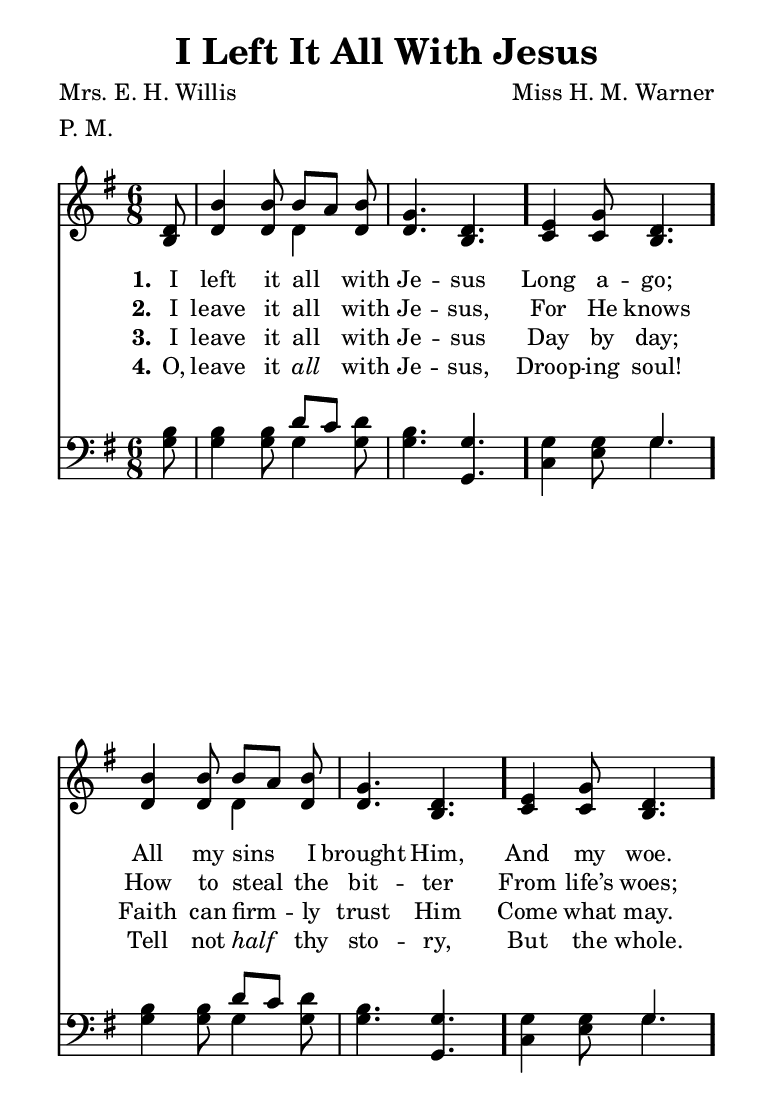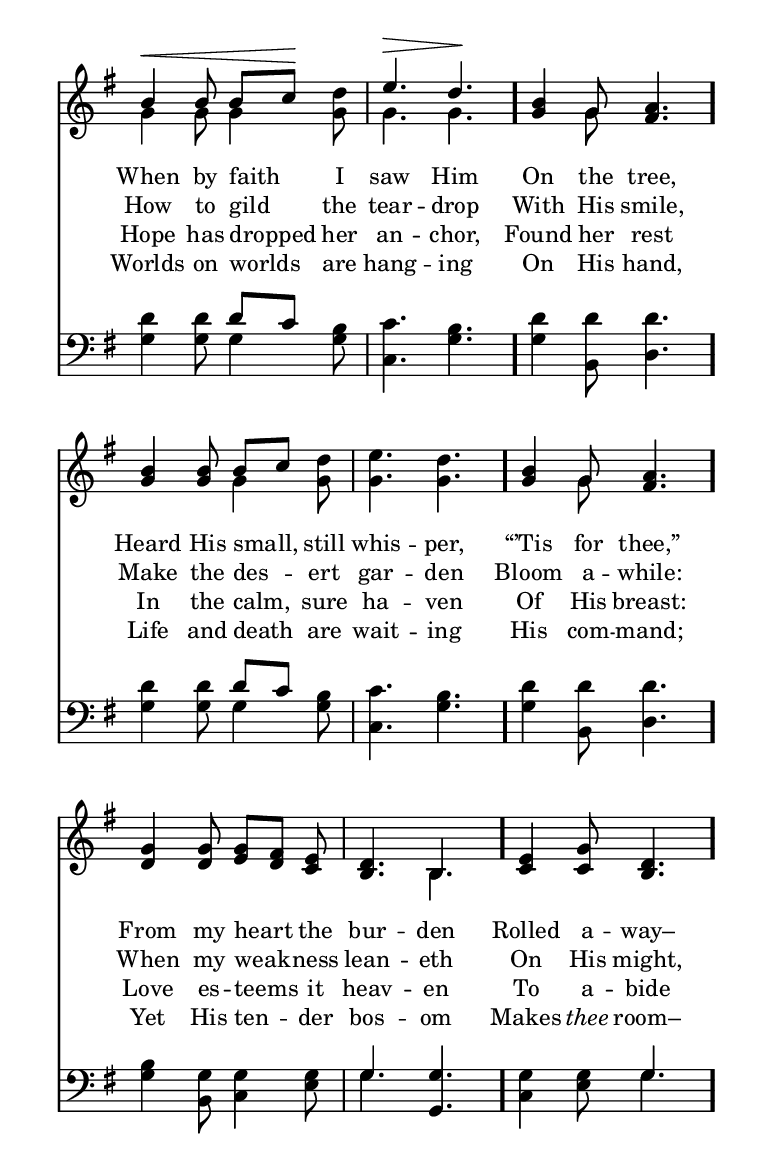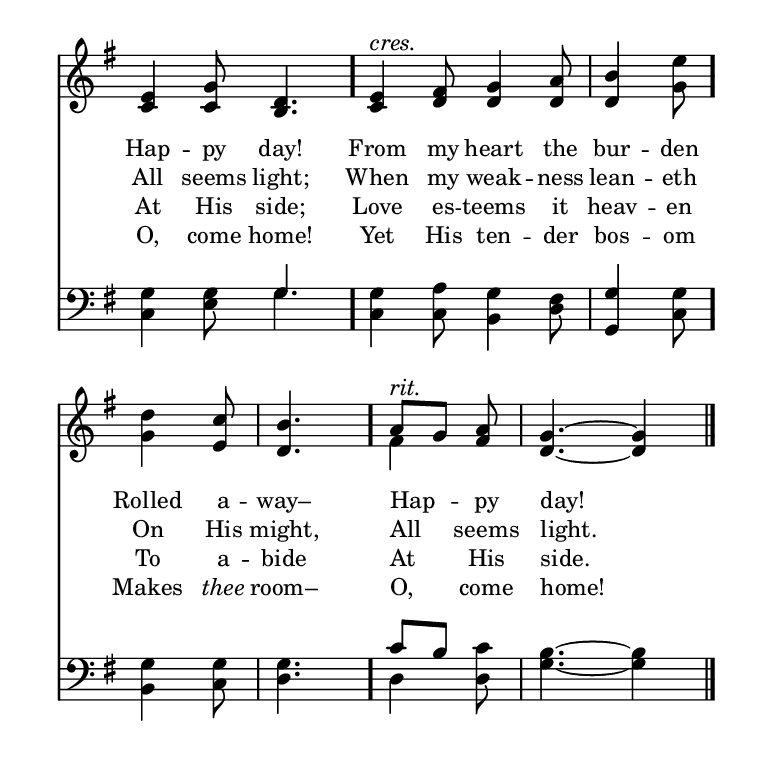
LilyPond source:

\include "common/global.ily"
\paper {
  \include "common/paper.ily"
}

\header{
  hymnnumber = "225"
  title = "I Left It All With Jesus"
  tunename = ""
  meter = "P. M."
  poet = "Mrs. E. H. Willis"
  composer = "Miss H. M. Warner"
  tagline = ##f
}

global = {
  \include "common/overrides.ily"
  \override Staff.TimeSignature.style = #'numbered
  \time 6/8
  \override Score.MetronomeMark.transparent = ##t % hide all fermata changes too
  \tempo 4=80
  \key g \major
  \partial 8
  \autoBeamOff
}

notesSoprano = {
\global
\relative c' {

  d8 | b'4 b8 b[ a] b | g4. d |
  e4 g8 d4. |
  b'4 b8 b[ a] b | g4. d |
  e4 g8 d4. |
  b'4^\< b8 b[ c]\! d | e4.^\> d\!
  b4 g8 a4. |
  b4 b8 b[ c] d | e4. d
  b4 g8 a4. |
  g4 g8 g[ fis] e | d4. b |
  e4 g8 d4. |
  e4 g8 d4. |
  e4^\markup{\italic cres.} fis8 g4 a8 | b4 e8
  d4 c8 | b4.
  a8^\markup{\italic rit.}[ g] a | g4. ~ g4

  \bar "|."

}
}

notesAlto = {
\global
\relative e' {

  b8 | d4 d8 d4 d8 | d4. b |
  c4 c8 b4. |
  d4 d8 d4 d8 | d4. b |
  c4 c8 b4. |
  g'4 g8 g4 g8 | g4. g |
  g4 g8 fis4. |
  g4 g8 g4 g8 | g4. g |
  g4 g8 fis4. |
  d4 d8 e8[ d] c8 | b4. b |
  c4 c8 b4. |
  c4 c8 b4. |
  c4 d8 d4 d8 | d4 g8
  g4 e8 | d4.
  fis4 fis8 | d4. ~ d4

}
}

notesTenor = {
\global
\relative a {

  b8 | b4 b8 d[ c] d | b4. g |
  g4 g8 g4. |
  b4 b8 d[ c] d | b4. g |
  g4 g8 g4. |
  d'4 d8 d[ c] b | c4. b4. |
  d4 d8 d4. |
  d4 d8 d[ c] b | c4. b4. |
  d4 d8 d4. |
  b4 g8 g4 g8 | g4. g |
  g4 g8 g4. |
  g4 g8 g4. |
  g4 a8 g4 fis8 | g4 g8
  g4 g8 | g4.
  c8[ b] c | b4. ~ b4

}
}

notesBass = {
\global
\relative f {

  g8 | g4 g8 g4 g8 | g4. g, |
  c4 e8 g4. |
  g4 g8 g4 g8 | g4. g, |
  c4 e8 g4. |
  g4 g8 g4 g8 | c,4. g' |
  g4 b,8 d4. |
  g4 g8 g4 g8 | c,4. g' |
  g4 b,8 d4. |
  g4 b,8 c4 e8 | g4. g, |
  c4 e8 g4. |
  c,4 e8 g4. |
  c,4 c8 b4 d8 | g,4 c8
  b4 c8 | d4.
  d4 d8 | g4. ~ g4

}
}

wordsA = \lyricmode {
\set stanza = "1."

I left it all with Je -- sus \bar "."
Long a -- go; \bar "."
All my sins I brought Him, \bar "."
And my woe. \bar "."
When by faith I saw Him \bar "."
On the tree, \bar "."
Heard His small, still whis -- per, \bar "."
“’Tis for thee,” \bar "."
%{HIDE>%} From my heart the bur -- den \bar "."
Rolled a -- way– \bar "."
Hap -- py day! \bar "." %{<HIDE%}
From my heart the bur -- den \bar "."
Rolled a -- way– \bar "."
Hap -- py day! \bar "."

}

wordsB = \lyricmode {
\set stanza = "2."

I leave it all with Je -- sus,
For He knows
How to steal the bit -- ter
From life’s woes;
How to gild the tear -- drop
With His smile,
Make the des -- ert gar -- den
Bloom a -- while:
%{HIDE>%} When my weak -- ness lean -- eth
On His might,
All seems light; %{<HIDE%}
When my weak -- ness lean -- eth
On His might,
All seems light.

}

wordsC = \lyricmode {
\set stanza = "3."

I leave it all with Je -- sus
Day by day;
Faith can firm -- ly trust Him
Come what may.
Hope has dropped her an -- chor,
Found her rest
In the calm, sure ha -- ven
Of His breast:
%{HIDE>%} Love es -- teems it heav -- en
To a -- bide
At His side; %{<HIDE%}
Love es -- teems it heav -- en
To a -- bide
At His side.

}

wordsD = \lyricmode {
\set stanza = "4."

O, leave it \italicsOn all \italicsOff with Je -- sus,
Droop -- ing soul!
Tell not \italicsOn half \italicsOff thy sto -- ry,
But the whole.
Worlds on worlds are hang -- ing
On His hand,
Life and death are wait -- ing
His com -- mand;
%{HIDE>%} Yet His ten -- der bos -- om
Makes \italicsOn thee \italicsOff room–
O, come home! %{<HIDE%}
Yet His ten -- der bos -- om
Makes \italicsOn thee \italicsOff room–
O, come home!

}

\score {
  \context ChoirStaff <<
    \context Staff = upper <<
      \set Staff.autoBeaming = ##f
      \set ChoirStaff.systemStartDelimiter = #'SystemStartBar
      \set ChoirStaff.printPartCombineTexts = ##f
      \partcombine #'(2 . 9) \notesSoprano \notesAlto
      \context NullVoice = sopranos { \voiceOne << \notesSoprano >> }
      \context NullVoice = altos { \voiceTwo << \notesAlto >> }
      \context Lyrics = one   \lyricsto sopranos \wordsA
      \context Lyrics = two   \lyricsto sopranos \wordsB
      \context Lyrics = three \lyricsto sopranos \wordsC
      \context Lyrics = four  \lyricsto sopranos \wordsD
    >>
    \context Staff = men <<
      \set Staff.autoBeaming = ##f
      \clef bass
      \set ChoirStaff.printPartCombineTexts = ##f
      \partcombine #'(2 . 9) \notesTenor \notesBass
      \context NullVoice = tenors { \voiceOne << \notesTenor >> }
      \context NullVoice = basses { \voiceTwo << \notesBass >> }
    >>
  >>
  \layout {
    \include "common/layout.ily"
  }
  \midi{
    \include "common/midi.ily"
  }
}

\version "2.19.49"  % necessary for upgrading to future LilyPond versions.

% vi:set et ts=2 sw=2 ai nocindent syntax=lilypond:
